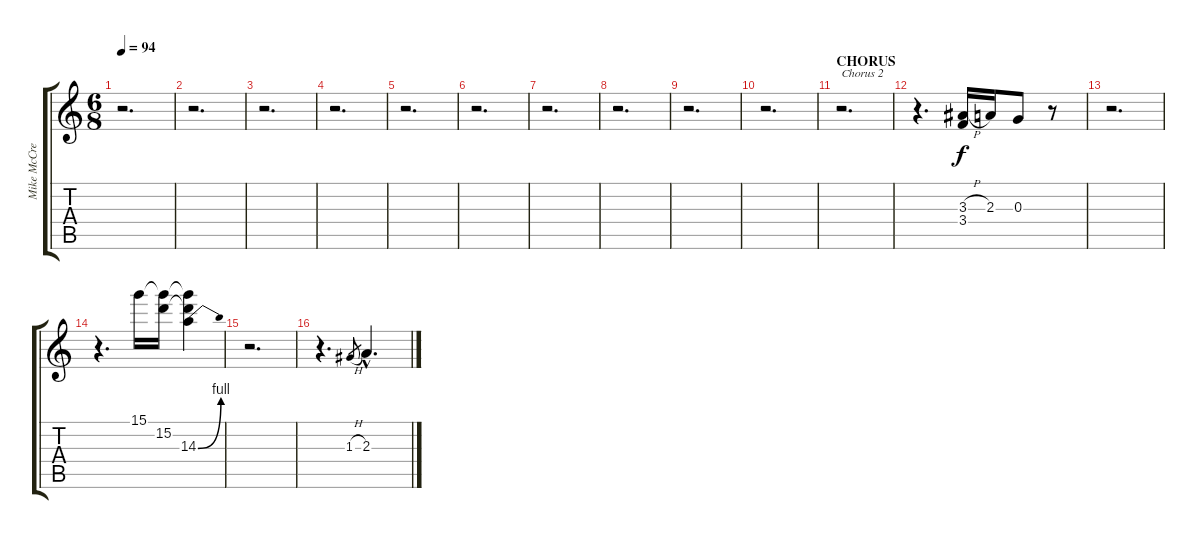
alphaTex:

\track ("Mike McCready" "Mike McCre") {instrument electricguitarclean}
\staff {score tabs}
\tuning (E4 B3 G3 D3 A2 E2) {hide}
\ts (6 8)
\tempo 94
\clef g2
\ks c
r.2{d dy f} |
r.2{d} |
r.2{d} |
r.2{d} |
r.2{d} |
r.2{d} |
r.2{d} |
r.2{d} |
r.2{d} |
r.2{d} |
\section ("" "CHORUS")
r.2{d txt "Chorus 2"} |
r.4{d} (3.3{h} 3.4).16 2.3.16 0.3.8 r.8 |
r.2{d} |
r.4{d} 15.1.16 (15.1{t} 15.2).16 (15.1{t} 15.2{t} 14.3{be (bend 0 0 60 4)}).4 |
r.2{d} |
r.4{d} 1.3{h}.8{gr} 2.3{hac}.4{d}
